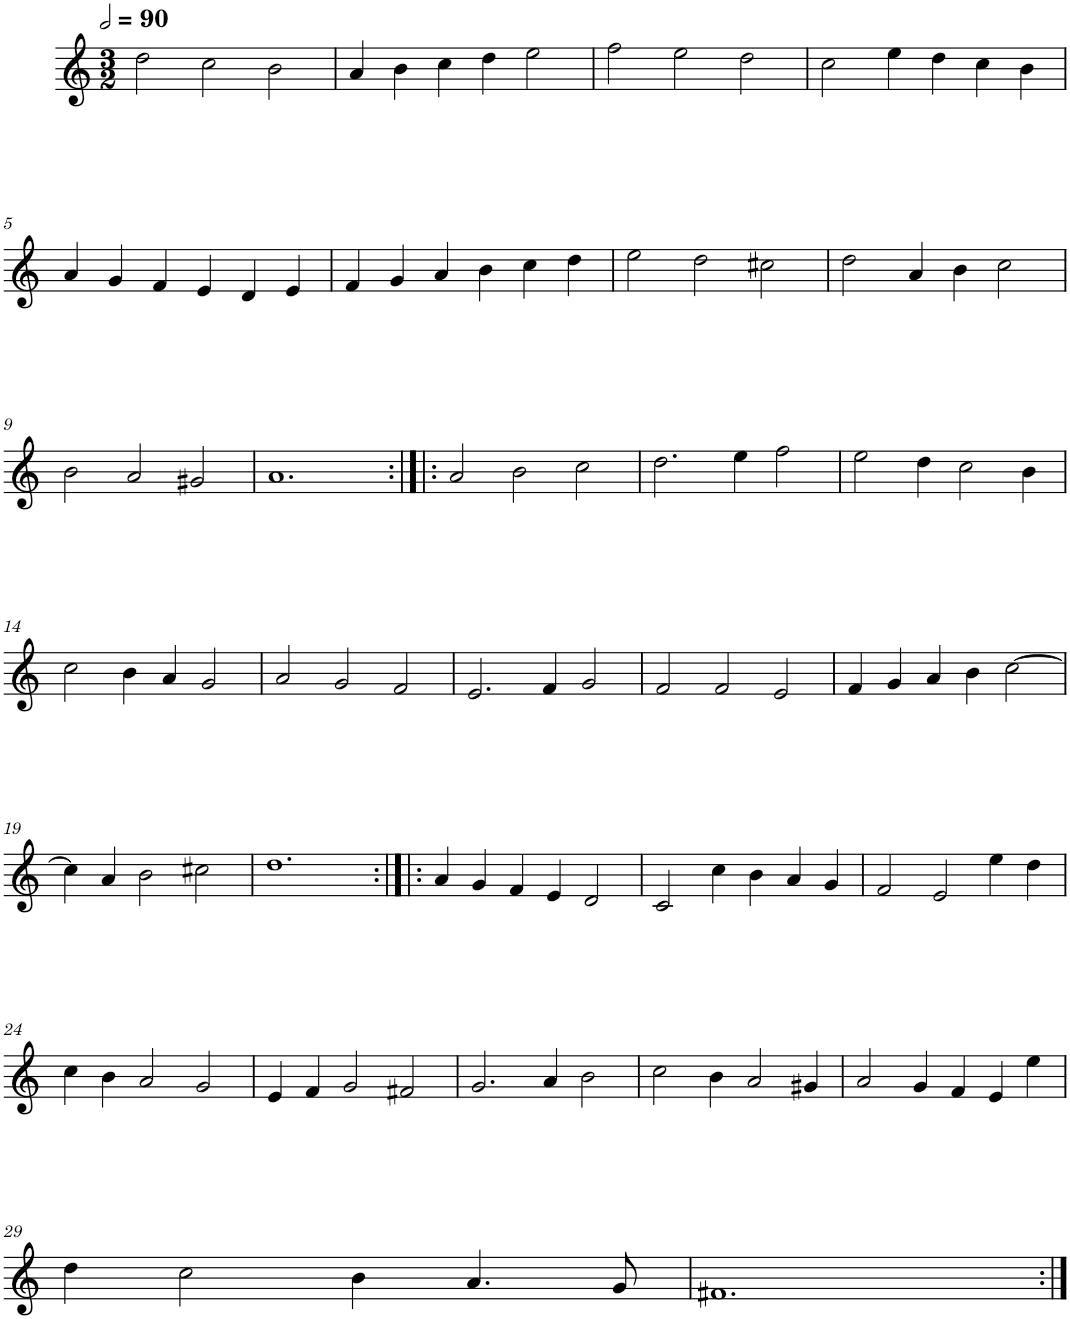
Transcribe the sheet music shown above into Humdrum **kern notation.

**kern
*part1
*staff1
*I"Cinq parties
*clefG2
*k[]
*M3/2
*MM180
=1
2dd\
2cc\
2b\
=2
4a/
4b\
4cc\
4dd\
2ee\
=3
2ff\
2ee\
2dd\
=4
2cc\
4ee\
4dd\
4cc\
4b\
!!LO:LB:g=z
=5
4a/
4g/
4f/
4e/
4d/
4e/
=6
4f/
4g/
4a/
4b\
4cc\
4dd\
=7
2ee\
2dd\
2cc#X\
=8
2dd\
4a/
4b\
2cc\
!!LO:LB:g=z
=9
2b\
2a/
2g#X/
=10
1.a
=11:|!|:
2a/
2b\
2cc\
=12
2.dd\
4ee\
2ff\
=13
2ee\
4dd\
2cc\
4b\
!!LO:LB:g=z
=14
2cc\
4b\
4a/
2g/
=15
2a/
2g/
2f/
=16
2.e/
4f/
2g/
=17
2f/
2f/
2e/
=18
4f/
4g/
4a/
4b\
[2cc\
!!LO:LB:g=z
=19
4cc\]
4a/
2b\
2cc#X\
=20
1.dd
=21:|!|:
4a/
4g/
4f/
4e/
2d/
=22
2c/
4cc\
4b\
4a/
4g/
=23
2f/
2e/
4ee\
4dd\
!!LO:LB:g=z
=24
4cc\
4b\
2a/
2g/
=25
4e/
4f/
2g/
2f#X/
=26
2.g/
4a/
2b\
=27
2cc\
4b\
2a/
4g#X/
=28
2a/
4g/
4f/
4e/
4ee\
!!LO:LB:g=z
=29
4dd\
2cc\
4b\
4.a/
8g/
=30
1.f#X
=:|!
*-
